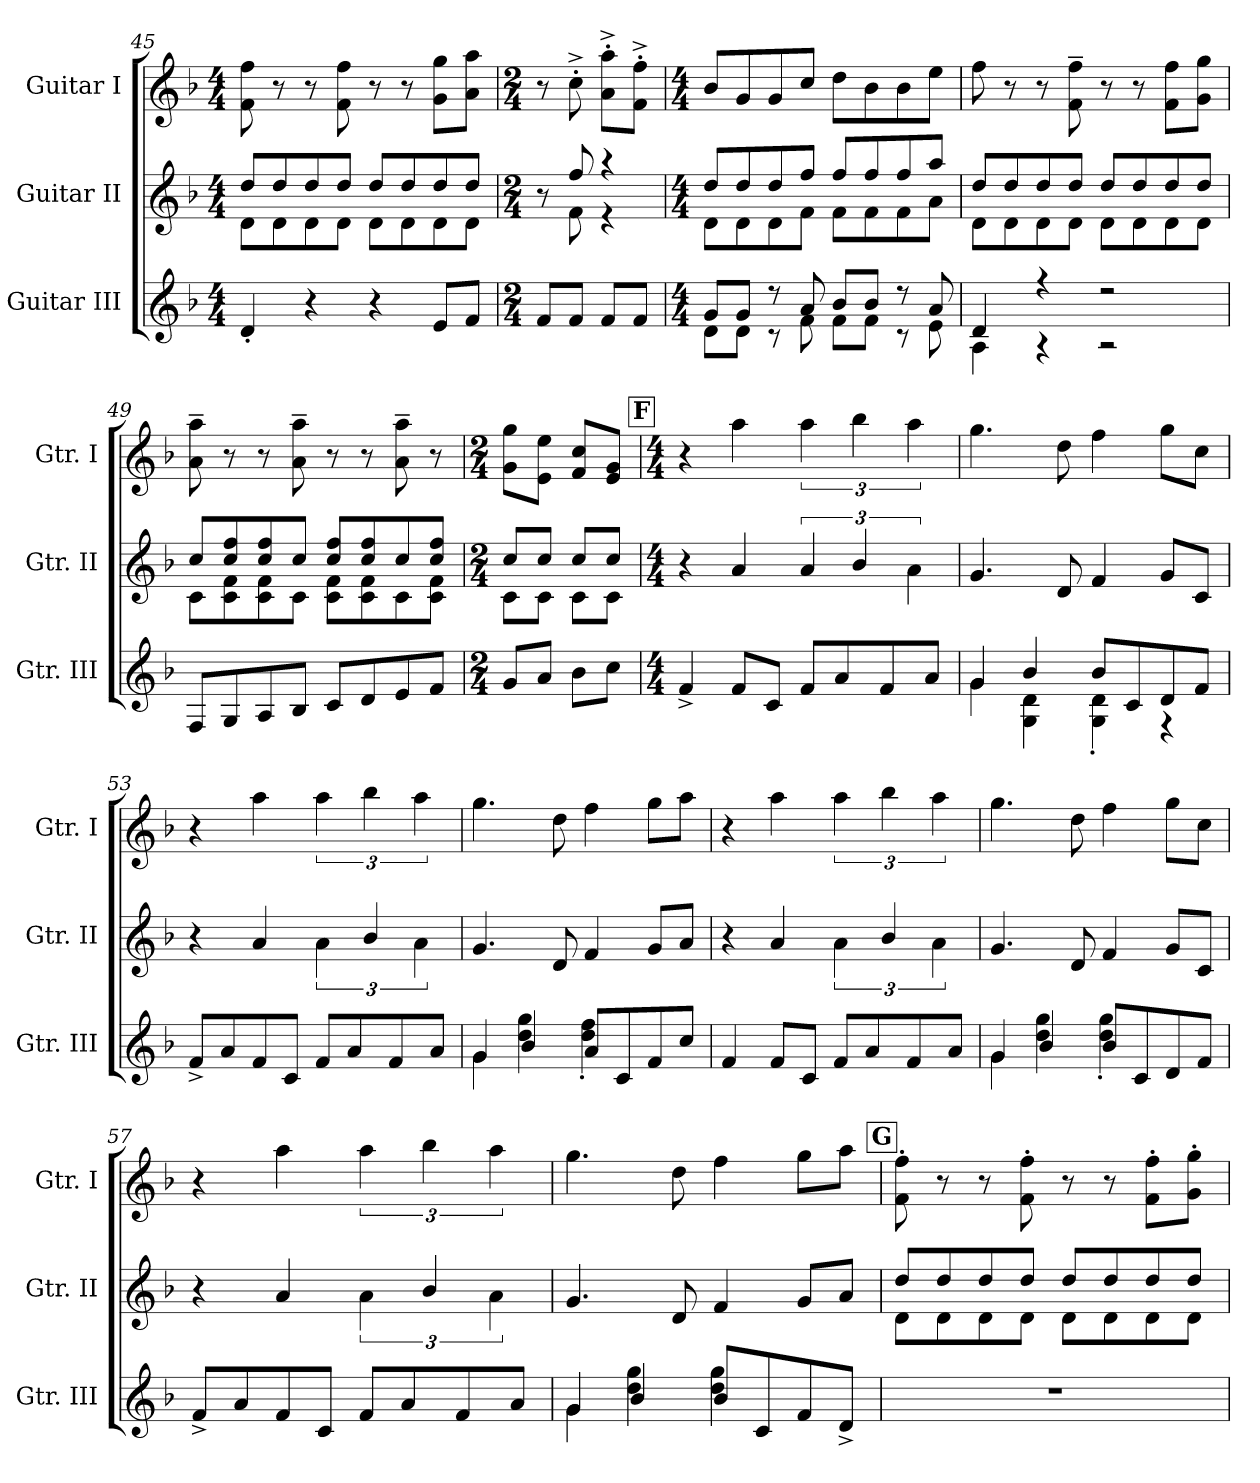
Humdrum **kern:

**kern	**kern	**kern
*part3	*part2	*part1
*staff3	*staff2	*staff1
*I"Guitar III	*I"Guitar II	*I"Guitar I
*I'Gtr. III	*I'Gtr. II	*I'Gtr. I
*clefG2	*clefG2	*clefG2
*ITrd7c12	*	*
*k[b-]	*k[b-]	*k[b-]
*M4/4	*M4/4	*M4/4
=45	=45	=45
*	*^	*
4D'/	8dd/L	8d\L	8f\ 8ff\
.	8dd/	8d\	8r
4r	8dd/	8d\	8r
.	8dd/J	8d\J	8f\ 8ff\
4r	8dd/L	8d\L	8r
.	8dd/	8d\	8r
8E/L	8dd/	8d\	8g\ 8gg\L
8F/J	8dd/J	8d\J	8a\ 8aa\J
=46	=46	=46	=46
*M2/4	*M2/4	*	*M2/4
8F/L	8r	8ryy	8r
8F/J	8ff/	8f\	8cc'^\
8F/L	4r	4r	8a\'^ 8aa\'^L
8F/J	.	.	8f\'^ 8ff\'^J
!!LO:LB:g=z
=47	=47	=47	=47
*M4/4	*M4/4	*	*M4/4
*^	*	*	*
8G/L	8D\L	8dd/L	8d\L	8b-/L
8G/J	8D\J	8dd/	8d\	8g/
8r	8r	8dd/	8d\	8g/
8A/	8F\	8ff/J	8f\J	8cc/J
8B-/L	8F\L	8ff/L	8f\L	8dd\L
8B-/J	8F\J	8ff/	8f\	8b-\
8r	8r	8ff/	8f\	8b-\
8A/	8E\	8aa/J	8a\J	8ee\J
=48	=48	=48	=48	=48
4D/	4AA\	8dd/L	8d\L	8ff\
.	.	8dd/	8d\	8r
4r	4r	8dd/	8d\	8r
.	.	8dd/J	8d\J	8f\~ 8ff\~
2r	2r	8dd/L	8d\L	8r
.	.	8dd/	8d\	8r
.	.	8dd/	8d\	8f\ 8ff\L
.	.	8dd/J	8d\J	8g\ 8gg\J
*v	*v	*	*	*
=49	=49	=49	=49
8FF/L	8cc/L	8c\L	8a\~ 8aa\~
8GG/	8cc/ 8ff/	8c\ 8f\	8r
8AA/	8cc/ 8ff/	8c\ 8f\	8r
8BB-/J	8cc/J	8c\J	8a\~ 8aa\~
8C/L	8cc/ 8ff/L	8c\ 8f\L	8r
8D/	8cc/ 8ff/	8c\ 8f\	8r
8E/	8cc/	8c\	8a\~ 8aa\~
8F/J	8cc/ 8ff/J	8c\ 8f\J	8r
=50	=50	=50	=50
*M2/4	*M2/4	*	*M2/4
8G/L	8cc/L	8c\L	8g\ 8gg\L
8A/J	8cc/J	8c\J	8e\ 8ee\J
8B-\L	8cc/L	8c\L	8f/ 8cc/L
8c\J	8cc/J	8c\J	8e/ 8g/J
*	*v	*v	*
!!LO:LB:g=z
!!LO:REH:place=s1:a:B:fs=14:t=F
=51	=51	=51
*M4/4	*M4/4	*M4/4
4F^/	4r	4r
8F/L	4a/	4aa\
8C/J	.	.
8F/L	6a/	6aa\
8A/	.	.
.	6b-/	6bb-\
8F/	.	.
.	6a\	6aa\
8A/J	.	.
=52	=52	=52
*^	*	*
4G/	4G\	4.g/	4.gg\
4B-/	4GG\ 4D\	.	.
.	.	8d/	8dd\
8B-/L	4GG\' 4D\'	4f/	4ff\
8C/	.	.	.
8D/	4r	8g/L	8gg\L
8F/J	.	8c/J	8cc\J
*v	*v	*	*
=53	=53	=53
8F^/L	4r	4r
8A/	.	.
8F/	4a/	4aa\
8C/J	.	.
8F/L	6a\	6aa\
8A/	.	.
.	6b-/	6bb-\
8F/	.	.
.	6a\	6aa\
8A/J	.	.
=54	=54	=54
*^	*	*
4G/	4G\	4.g/	4.gg\
4B-/	4d\ 4g\	.	.
.	.	8d/	8dd\
8A/L	4d\' 4f\'	4f/	4ff\
8C/	.	.	.
8F/	4ryy	8g/L	8gg\L
8c/J	.	8a/J	8aa\J
*v	*v	*	*
=55	=55	=55
4F/	4r	4r
8F/L	4a/	4aa\
8C/J	.	.
8F/L	6a\	6aa\
8A/	.	.
.	6b-/	6bb-\
8F/	.	.
.	6a\	6aa\
8A/J	.	.
!!LO:LB:g=z
=56	=56	=56
*^	*	*
4G/	4G\	4.g/	4.gg\
4B-/	4d\ 4g\	.	.
.	.	8d/	8dd\
8B-/L	4d\' 4g\'	4f/	4ff\
8C/	.	.	.
8D/	4ryy	8g/L	8gg\L
8F/J	.	8c/J	8cc\J
*v	*v	*	*
=57	=57	=57
8F^/L	4r	4r
8A/	.	.
8F/	4a/	4aa\
8C/J	.	.
8F/L	6a\	6aa\
8A/	.	.
.	6b-/	6bb-\
8F/	.	.
.	6a\	6aa\
8A/J	.	.
=58	=58	=58
*^	*	*
4G/	4G\	4.g/	4.gg\
4B-/	4d\ 4g\	.	.
.	.	8d/	8dd\
8B-/L	4d\ 4g\	4f/	4ff\
8C/	.	.	.
8F/	4ryy	8g/L	8gg\L
8D^/J	.	8a/J	8aa\J
*v	*v	*	*
!!LO:REH:place=s1:a:B:fs=14:t=G
=59	=59	=59
*	*^	*
1r	8dd/L	8d\L	8f\' 8ff\'
.	8dd/	8d\	8r
.	8dd/	8d\	8r
.	8dd/J	8d\J	8f\' 8ff\'
.	8dd/L	8d\L	8r
.	8dd/	8d\	8r
.	8dd/	8d\	8f\' 8ff\'L
.	8dd/J	8d\J	8g\' 8gg\'J
*	*v	*v	*
=	=	=
*-	*-	*-
